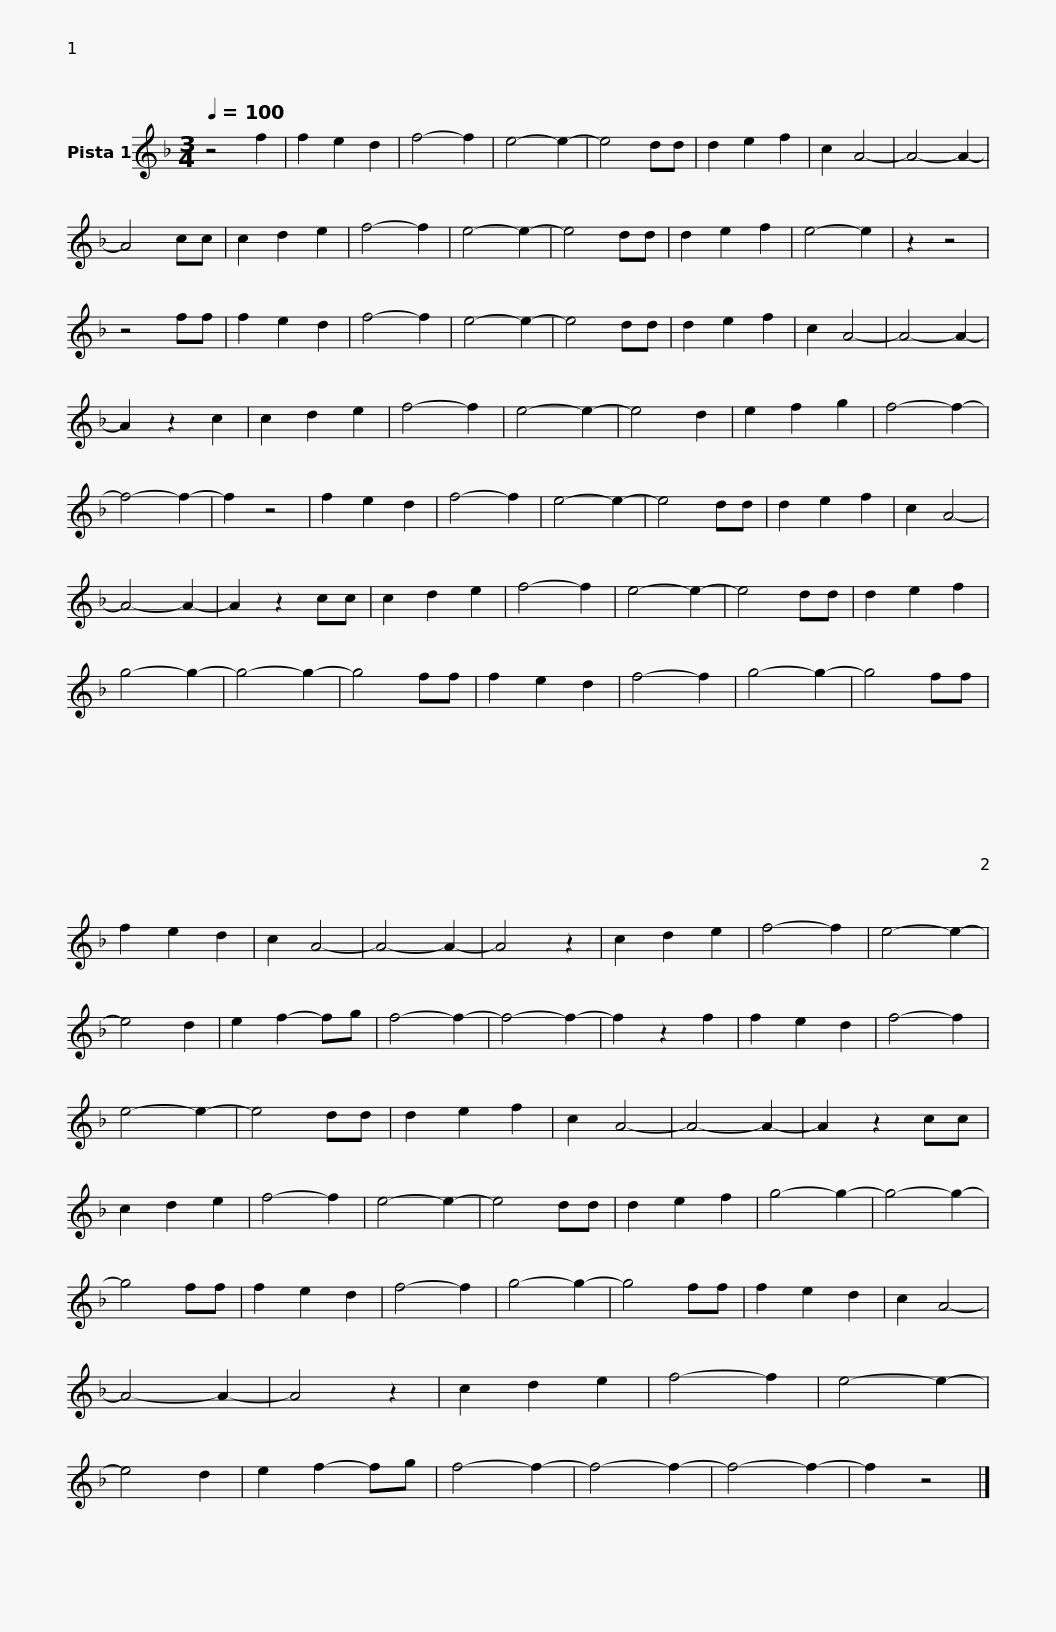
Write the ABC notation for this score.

X:1
L:1/8
Q:1/4=100
M:3/4
I:linebreak $
K:F
V:1 treble
V:1
 z4 f2 | f2 e2 d2 | f4- f2 | e4- e2- | e4 dd | %5
 d2 e2 f2 | c2 A4- | A4- A2- | A4 cc | c2 d2 e2 | %10
 f4- f2 | e4- e2- | e4 dd |$ d2 e2 f2 | e4- e2 | %15
 z2 z4 | z4 ff | f2 e2 d2 | f4- f2 | e4- e2- | %20
 e4 dd | d2 e2 f2 | c2 A4- | A4- A2- | A2 z2 c2 | %25
 c2 d2 e2 | f4- f2 |$ e4- e2- | e4 d2 | e2 f2 g2 | %30
 f4- f2- | f4- f2- | f2 z4 | f2 e2 d2 | f4- f2 | %35
 e4- e2- | e4 dd | d2 e2 f2 | c2 A4- | A4- A2- | %40
 A2 z2 cc |$ c2 d2 e2 | f4- f2 | e4- e2- | e4 dd | %45
 d2 e2 f2 | g4- g2- | g4- g2- | g4 ff | f2 e2 d2 | %50
 f4- f2 | g4- g2- | g4 ff | f2 e2 d2 | c2 A4- |$ %55
 A4- A2- | A4 z2 | c2 d2 e2 | f4- f2 | e4- e2- | %60
 e4 d2 | e2 f2- fg | f4- f2- | f4- f2- | f2 z2 f2 | %65
 f2 e2 d2 | f4- f2 | e4- e2- | e4 dd |$ d2 e2 f2 | %70
 c2 A4- | A4- A2- | A2 z2 cc | c2 d2 e2 | f4- f2 | %75
 e4- e2- | e4 dd | d2 e2 f2 | g4- g2- | g4- g2- | %80
 g4 ff | f2 e2 d2 | f4- f2 |$ g4- g2- | g4 ff | %85
 f2 e2 d2 | c2 A4- | A4- A2- | A4 z2 | c2 d2 e2 | %90
 f4- f2 | e4- e2- | e4 d2 | e2 f2- fg | f4- f2- | %95
 f4- f2- | f4- f2- | f2 z4 |] %98
